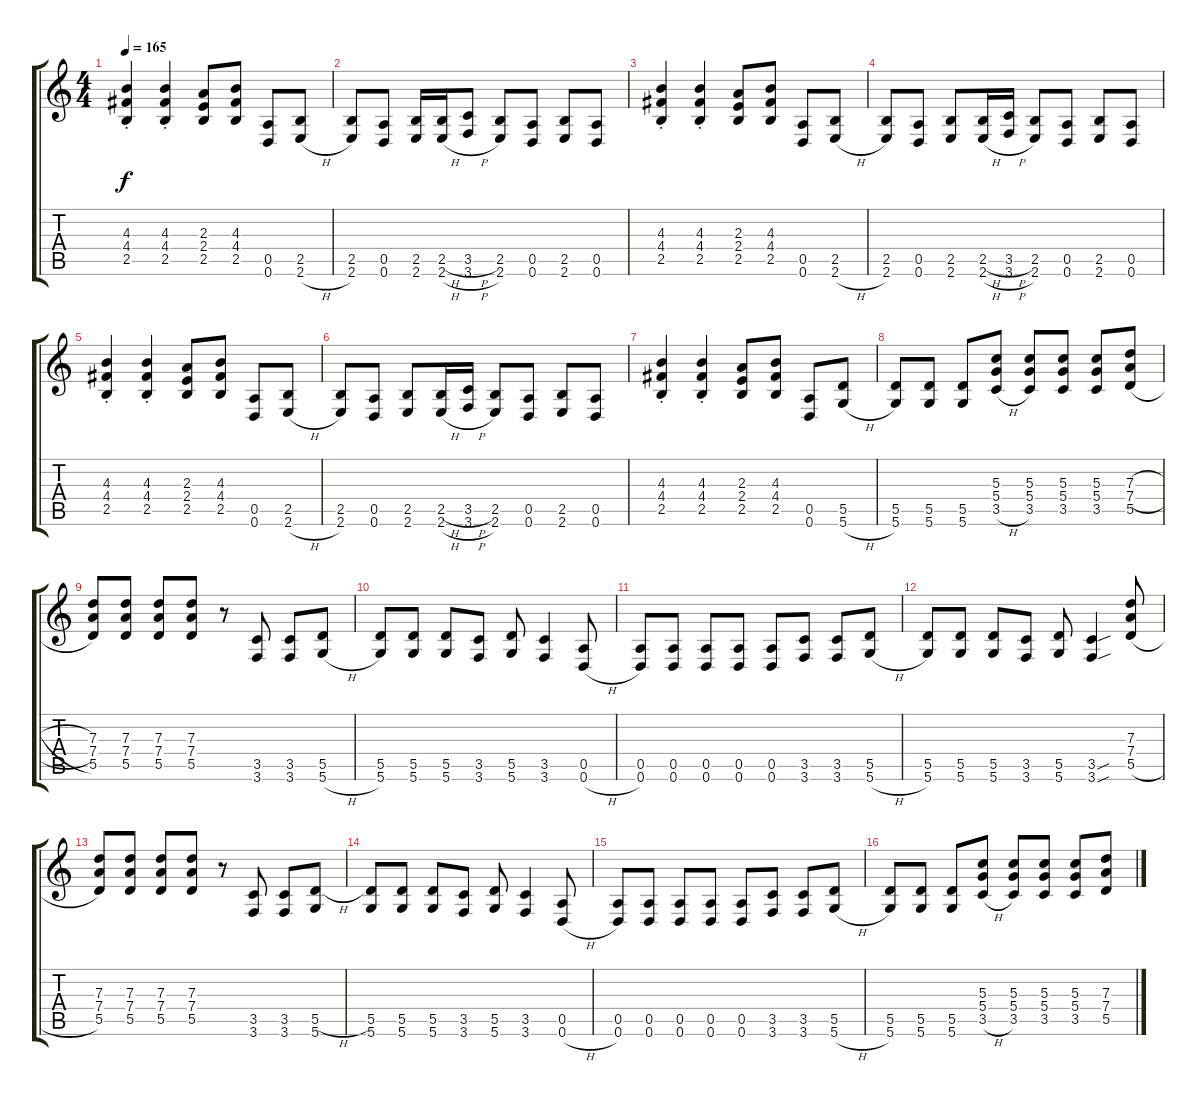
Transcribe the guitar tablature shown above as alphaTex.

\track "" {instrument overdrivenguitar}
\staff {score tabs}
\tuning (E4 B3 G3 D3 A2 D2) {hide}
\ts (4 4)
\tempo 165
\clef g2
\ks c
(4.3 4.4 2.5{st}).4{dy f} (4.3{st} 4.4 2.5).4 (2.3 2.4 2.5).8 (4.3 4.4 2.5).8 (0.5 0.6).8 (2.5 2.6{h}).8 |
(2.5 2.6).8 (0.5 0.6).8 (2.5 2.6).16 (2.5{h} 2.6{h}).16 (3.5{h} 3.6{h}).8 (2.5 2.6).8 (0.5 0.6).8 (2.5 2.6).8 (0.5 0.6).8 |
(4.3 4.4 2.5{st}).4 (4.3{st} 4.4 2.5).4 (2.3 2.4 2.5).8 (4.3 4.4 2.5).8 (0.5 0.6).8 (2.5 2.6{h}).8 |
(2.5 2.6).8 (0.5 0.6).8 (2.5 2.6).8 (2.5{h} 2.6{h}).16 (3.5{h} 3.6{h}).16 (2.5 2.6).8 (0.5 0.6).8 (2.5 2.6).8 (0.5 0.6).8 |
(4.3 4.4 2.5{st}).4 (4.3{st} 4.4 2.5).4 (2.3 2.4 2.5).8 (4.3 4.4 2.5).8 (0.5 0.6).8 (2.5 2.6{h}).8 |
(2.5 2.6).8 (0.5 0.6).8 (2.5 2.6).8 (2.5{h} 2.6{h}).16 (3.5{h} 3.6{h}).16 (2.5 2.6).8 (0.5 0.6).8 (2.5 2.6).8 (0.5 0.6).8 |
(4.3 4.4 2.5{st}).4 (4.3{st} 4.4 2.5).4 (2.3 2.4 2.5).8 (4.3 4.4 2.5).8 (0.5 0.6).8 (5.5 5.6{h}).8 |
(5.5 5.6).8 (5.5 5.6).8 (5.5 5.6).8 (5.3 5.4 3.5{h}).8 (5.3 5.4 3.5).8 (5.3 5.4 3.5).8 (5.3 5.4 3.5).8 (7.3{h} 7.4{h} 5.5{h}).8 |
(7.3 7.4 5.5).8 (7.3 7.4 5.5).8 (7.3 7.4 5.5).8 (7.3 7.4 5.5).8 r.8 (3.5 3.6).8 (3.5 3.6).8 (5.5 5.6{h}).8 |
(5.5 5.6).8 (5.5 5.6).8 (5.5 5.6).8 (3.5 3.6).8 (5.5 5.6).8 (3.5 3.6).4 (0.5 0.6{h}).8 |
(0.5 0.6).8 (0.5 0.6).8 (0.5 0.6).8 (0.5 0.6).8 (0.5 0.6).8 (3.5 3.6).8 (3.5 3.6).8 (5.5 5.6{h}).8 |
(5.5 5.6).8 (5.5 5.6).8 (5.5 5.6).8 (3.5 3.6).8 (5.5 5.6).8 (3.5{sou} 3.6{sou}).4 (7.3 7.4 5.5{h}).8 |
(7.3 7.4 5.5).8 (7.3 7.4 5.5).8 (7.3 7.4 5.5).8 (7.3 7.4 5.5).8 r.8 (3.5 3.6).8 (3.5 3.6).8 (5.5{h} 5.6).8 |
(5.5 5.6).8 (5.5 5.6).8 (5.5 5.6).8 (3.5 3.6).8 (5.5 5.6).8 (3.5 3.6).4 (0.5 0.6{h}).8 |
(0.5 0.6).8 (0.5 0.6).8 (0.5 0.6).8 (0.5 0.6).8 (0.5 0.6).8 (3.5 3.6).8 (3.5 3.6).8 (5.5 5.6{h}).8 |
(5.5 5.6).8 (5.5 5.6).8 (5.5 5.6).8 (5.3 5.4 3.5{h}).8 (5.3 5.4 3.5).8 (5.3 5.4 3.5).8 (5.3 5.4 3.5).8 (7.3{h} 7.4{h} 5.5{h}).8
